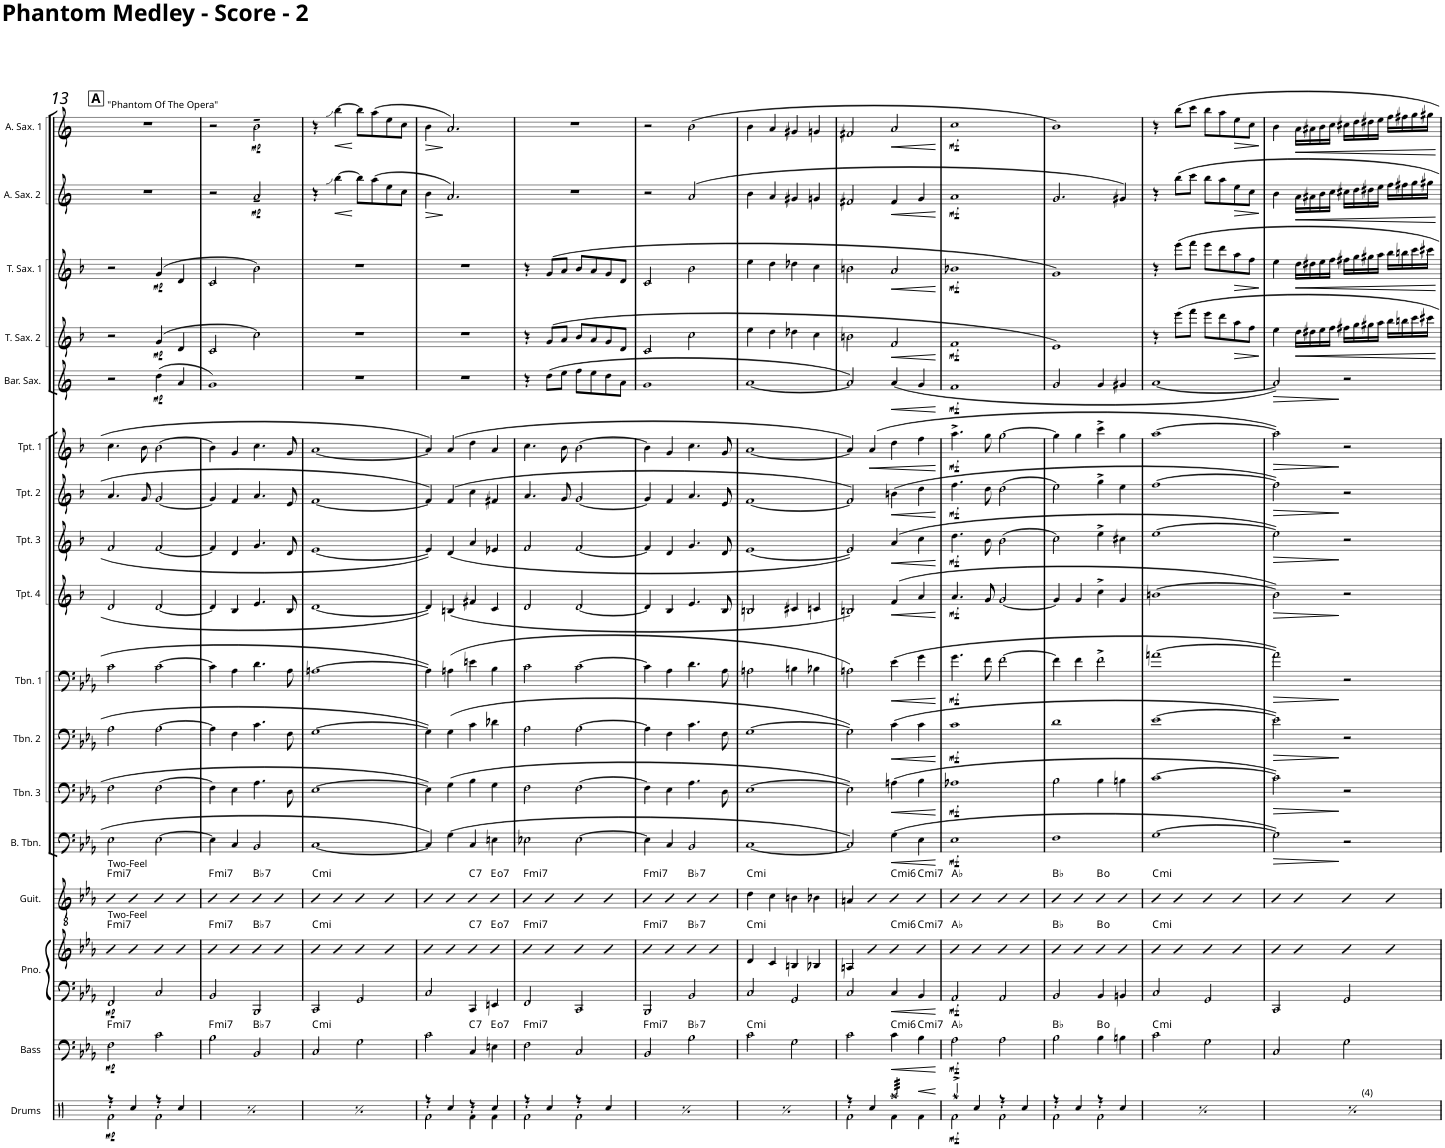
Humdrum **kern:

**kern	**dynam	**kern	**dynam	**harte	**kern	**kern	**dynam	**harte	**kern	**harte	**kern	**dynam	**kern	**dynam	**kern	**dynam	**kern	**dynam	**kern	**dynam	**kern	**dynam	**kern	**dynam	**kern	**dynam	**kern	**dynam	**kern	**dynam	**kern	**dynam	**kern	**dynam	**kern	**dynam
*part17	*part17	*part16	*part16	*part16	*part15	*part15	*part15	*part15	*part14	*part14	*part13	*part13	*part12	*part12	*part11	*part11	*part10	*part10	*part9	*part9	*part8	*part8	*part7	*part7	*part6	*part6	*part5	*part5	*part4	*part4	*part3	*part3	*part2	*part2	*part1	*part1
*staff18	*staff18	*staff17	*staff17	*	*staff16	*staff15	*staff15/16	*	*staff14	*	*staff13	*staff13	*staff12	*staff12	*staff11	*staff11	*staff10	*staff10	*staff9	*staff9	*staff8	*staff8	*staff7	*staff7	*staff6	*staff6	*staff5	*staff5	*staff4	*staff4	*staff3	*staff3	*staff2	*staff2	*staff1	*staff1
*I"Drums	*	*I"Bass	*	*	*I"Piano	*	*	*	*I"Guitar	*	*I"Bass Bone	*	*I"Trombone 3	*	*I"Trombone 2	*	*I"Trombone 1	*	*I"Trumpet 4	*	*I"Trumpet 3	*	*I"Trumpet 2	*	*I"Trumpet 1	*	*I"Bari Sax	*	*I"Tenor Sax 2	*	*I"Tenor Sax 1	*	*I"Alto Sax 2	*	*I"Alto Sax 1	*
*I'Drums	*	*I'Bass	*	*	*I'Pno.	*	*	*	*I'Guit.	*	*	*	*I'Tbn. 3	*	*I'Tbn. 2	*	*I'Tbn. 1	*	*I'Tpt. 4	*	*I'Tpt. 3	*	*I'Tpt. 2	*	*I'Tpt. 1	*	*I'Bar. Sax.	*	*I'T. Sax. 2	*	*I'T. Sax. 1	*	*I'A. Sax. 2	*	*I'A. Sax. 1	*
!!LO:PB:g=z
*clefX	*	*clefF4	*	*	*clefF4	*clefG2	*	*	*clefGv2	*	*clefF4	*	*clefF4	*	*clefF4	*	*clefF4	*	*clefG2	*	*clefG2	*	*clefG2	*	*clefG2	*	*clefG2	*	*clefG2	*	*clefG2	*	*clefG2	*	*clefG2	*
*	*	*Trd7c12	*	*	*	*	*	*	*	*	*	*	*	*	*	*	*	*	*Trd1c2	*	*Trd1c2	*	*Trd1c2	*	*Trd1c2	*	*Trd12c21	*	*Trd8c14	*	*Trd8c14	*	*Trd5c9	*	*Trd5c9	*
*k[]	*	*k[b-e-a-]	*	*	*k[b-e-a-]	*k[b-e-a-]	*	*	*k[b-e-a-]	*	*k[b-e-a-]	*	*k[b-e-a-]	*	*k[b-e-a-]	*	*k[b-e-a-]	*	*k[b-]	*	*k[b-]	*	*k[b-]	*	*k[b-]	*	*k[]	*	*k[b-]	*	*k[b-]	*	*k[]	*	*k[]	*
*M4/4	*	*M4/4	*	*	*M4/4	*M4/4	*	*	*M4/4	*	*M4/4	*	*M4/4	*	*M4/4	*	*M4/4	*	*M4/4	*	*M4/4	*	*M4/4	*	*M4/4	*	*M4/4	*	*M4/4	*	*M4/4	*	*M4/4	*	*M4/4	*
=13	=13	=13	=13	=13	=13	=13	=13	=13	=13	=13	=13	=13	=13	=13	=13	=13	=13	=13	=13	=13	=13	=13	=13	=13	=13	=13	=13	=13	=13	=13	=13	=13	=13	=13	=13	=13
*^	*	*	*	*	*	*	*	*	*	*	*	*	*	*	*	*	*	*	*	*	*	*	*	*	*	*	*	*	*	*	*	*	*	*	*	*
!	!	!	!	!	!	!	!	!	!	!LO:TX:a:t=Two-Feel	!	!	!	!	!	!	!	!	!	!	!	!	!	!	!	!	!	!	!	!	!	!	!	!	!	!	!
!	!	!	!	!	!	!	!LO:TX:a:t=Two-Feel	!	!	!	!	!	!	!	!	!	!	!	!	!	!	!	!	!	!	!	!	!	!	!	!	!	!	!	!	!	!
!	!	!LO:DY:b	!	!LO:DY:b	!LO:H:kt=mi7	!	!	!LO:DY:b=2	!LO:H:kt=mi7	!	!LO:H:kt=mi7	!	!	!	!	!	!	!	!	!	!	!	!	!	!	!	!	!	!	!	!	!	!	!	!	!	!
4r	2Rf\	mp	2F\	mp	F:min7	2FF/	4B-	mp	F:min7	4B-	F:min7	2E-\	.	2F\	.	2A-\	.	2c\	.	2d/	.	2f/	.	4.a/	.	4.cc\	.	2r	.	2r	.	2r	.	1r	.	1r	.
4Rcc/	.	.	.	.	.	.	4B-	.	.	4B-	.	.	.	.	.	.	.	.	.	.	.	.	.	.	.	.	.	.	.	.	.	.	.	.	.	.	.
.	.	.	.	.	.	.	.	.	.	.	.	.	.	.	.	.	.	.	.	.	.	.	.	8g/	.	8b-\	.	.	.	.	.	.	.	.	.	.	.
!	!	!	!	!	!	!	!	!	!	!	!	!	!	!	!	!	!	!	!	!	!	!	!	!	!	!	!	!	!LO:DY:b	!	!LO:DY:b	!	!LO:DY:b	!	!	!	!
4r	2Rf\	.	2c\	.	.	2C/	4B-	.	.	4B-	.	[2E-\	.	[2F\	.	[2A-\	.	[2c\	.	[2d/	.	[2f/	.	[2g/	.	[2b-\	.	(4dd\	mp	(4g/	mp	(4g/	mp	.	.	.	.
4Rcc/	.	.	.	.	.	.	4B-	.	.	4B-	.	.	.	.	.	.	.	.	.	.	.	.	.	.	.	.	.	4a/	.	4d/	.	4d/	.	.	.	.	.
=14	=14	=14	=14	=14	=14	=14	=14	=14	=14	=14	=14	=14	=14	=14	=14	=14	=14	=14	=14	=14	=14	=14	=14	=14	=14	=14	=14	=14	=14	=14	=14	=14	=14	=14	=14	=14	=14
!	!	!LO:DY:b	!	!	!LO:H:kt=mi7	!	!	!	!LO:H:kt=mi7	!	!LO:H:kt=mi7	!	!	!	!	!	!	!	!	!	!	!	!	!	!	!	!	!	!	!	!	!	!	!	!	!	!
4r	2Rf\	mp	2B-\	.	F:min7	2BB-/	4B-	.	F:min7	4B-	F:min7	4E-\]	.	4F\]	.	4A-\]	.	4c\]	.	4d/]	.	4f/]	.	4g/]	.	4b-\]	.	1g)	.	2c/	.	2c/	.	2r	.	2r	.
4Rcc/	.	.	.	.	.	.	4B-	.	.	4B-	.	4C/	.	4E-\	.	4F\	.	4A-\	.	4B-/	.	4d/	.	4f/	.	4g/	.	.	.	.	.	.	.	.	.	.	.
!	!	!	!	!	!LO:H:kt=7	!	!	!	!LO:H:kt=7	!	!LO:H:kt=7	!	!	!	!	!	!	!	!	!	!	!	!	!	!	!	!	!	!	!	!	!	!	!	!LO:DY:b	!	!LO:DY:b
4r	2Rf\	.	2BB-/	.	Bb:7	2BBB-/	4B-	.	Bb:7	4B-	Bb:7	2BB-/	.	4.A-\	.	4.c\	.	4.d\	.	4.e/	.	4.g/	.	4.a/	.	4.cc\	.	.	.	2cc\)	.	2b-\)	.	2a~/	mp	2b~\	mp
4Rcc/	.	.	.	.	.	.	4B-	.	.	4B-	.	.	.	.	.	.	.	.	.	.	.	.	.	.	.	.	.	.	.	.	.	.	.	.	.	.	.
.	.	.	.	.	.	.	.	.	.	.	.	.	.	8D\	.	8F\	.	8A-\	.	8B-/	.	8d/	.	8e/	.	8g/	.	.	.	.	.	.	.	.	.	.	.
=15	=15	=15	=15	=15	=15	=15	=15	=15	=15	=15	=15	=15	=15	=15	=15	=15	=15	=15	=15	=15	=15	=15	=15	=15	=15	=15	=15	=15	=15	=15	=15	=15	=15	=15	=15	=15	=15
!	!	!LO:DY:b	!	!	!LO:H:kt=mi	!	!	!	!LO:H:kt=mi	!	!LO:H:kt=mi	!	!	!	!	!	!	!	!	!	!	!	!	!	!	!	!	!	!	!	!	!	!	!	!	!	!
4r	2Rf\	mp	2C/	.	C:min	2CC/	4B-	.	C:min	4B-	C:min	[1C	.	[1E-	.	[1G	.	[1An	.	[1d	.	[1e	.	[1f	.	[1a	.	1r	.	1r	.	1r	.	4r	.	4r	.
!	!	!	!	!	!	!	!	!	!	!	!	!	!	!	!	!	!	!	!	!	!	!	!	!	!	!	!	!	!	!	!	!	!	!	!LO:HP:b	!	!LO:HP:b
4Rcc/	.	.	.	.	.	.	4B-	.	.	4B-	.	.	.	.	.	.	.	.	.	.	.	.	.	.	.	.	.	.	.	.	.	.	.	[4bb\	<	[4bb\	<
4r	2Rf\	.	2G\	.	.	2GG/	4B-	.	.	4B-	.	.	.	.	.	.	.	.	.	.	.	.	.	.	.	.	.	.	.	.	.	.	.	8bb\L]	[	8bb\L]	[
.	.	.	.	.	.	.	.	.	.	.	.	.	.	.	.	.	.	.	.	.	.	.	.	.	.	.	.	.	.	.	.	.	.	(8aa\	.	(8aa\	.
4Rcc/	.	.	.	.	.	.	4B-	.	.	4B-	.	.	.	.	.	.	.	.	.	.	.	.	.	.	.	.	.	.	.	.	.	.	.	8ee\	.	8ee\	.
.	.	.	.	.	.	.	.	.	.	.	.	.	.	.	.	.	.	.	.	.	.	.	.	.	.	.	.	.	.	.	.	.	.	8cc\J	.	8cc\J	.
=16	=16	=16	=16	=16	=16	=16	=16	=16	=16	=16	=16	=16	=16	=16	=16	=16	=16	=16	=16	=16	=16	=16	=16	=16	=16	=16	=16	=16	=16	=16	=16	=16	=16	=16	=16	=16	=16
!	!	!	!	!	!	!	!	!	!	!	!	!	!	!	!	!	!	!	!	!	!	!	!	!	!	!	!	!	!	!	!	!	!	!	!LO:HP:b	!	!LO:HP:b
4r	2Rf\	.	2c\	.	.	2C/	4B-	.	.	4B-	.	4C/]	.	4E-\]	.	4G\]	.	4A\]	.	4d/]	.	4e/]	.	4f/]	.	4a/]	.	1r	.	1r	.	1r	.	4b\	>	4b\	>
4Rcc/	.	.	.	.	.	.	4B-	.	.	4B-	.	(4G\	.	(4G\	.	(4G\	.	(4An\	.	(4Bn/	.	(4d/	.	(4f/	.	(4a/	.	.	.	.	.	.	.	2.a/)	]	2.a/)	]
!	!	!	!	!	!LO:H:kt=7	!	!	!	!LO:H:kt=7	!	!LO:H:kt=7	!	!	!	!	!	!	!	!	!	!	!	!	!	!	!	!	!	!	!	!	!	!	!	!	!	!
4r	4Rf\	.	4C/	.	C:7	4CC/	4B-	.	C:7	4B-	C:7	4C/	.	4B-\	.	4c\	.	4en\	.	4f#X/	.	4a/	.	4cc\	.	4dd\	.	.	.	.	.	.	.	.	.	.	.
!	!	!	!	!	!LO:H:kt=7	!	!	!	!LO:H:kt=7	!	!LO:H:kt=7	!	!	!	!	!	!	!	!	!	!	!	!	!	!	!	!	!	!	!	!	!	!	!	!	!	!
4Rcc/	4Rf\	.	4En\	.	E:dim7	4EEn/	4B-	.	E:dim7	4B-	E:dim7	4En\	.	4G\	.	4d-X\	.	4B-\	.	4c/	.	4e-X/	.	4f#X/	.	4a/	.	.	.	.	.	.	.	.	.	.	.
=17	=17	=17	=17	=17	=17	=17	=17	=17	=17	=17	=17	=17	=17	=17	=17	=17	=17	=17	=17	=17	=17	=17	=17	=17	=17	=17	=17	=17	=17	=17	=17	=17	=17	=17	=17	=17	=17
!	!	!	!	!	!LO:H:kt=mi7	!	!	!	!LO:H:kt=mi7	!	!LO:H:kt=mi7	!	!	!	!	!	!	!	!	!	!	!	!	!	!	!	!	!	!	!	!	!	!	!	!	!	!
4r	2Rf\	.	2F\	.	F:min7	2FF/	4B-	.	F:min7	4B-	F:min7	2E-X\	.	2F\	.	2A-\	.	2c\	.	2d/	.	2f/	.	4.a/	.	4.cc\	.	4r	.	4r	.	4r	.	1r	.	1r	.
4Rcc/	.	.	.	.	.	.	4B-	.	.	4B-	.	.	.	.	.	.	.	.	.	.	.	.	.	.	.	.	.	(8dd\L	.	(8g/L	.	(8g/L	.	.	.	.	.
.	.	.	.	.	.	.	.	.	.	.	.	.	.	.	.	.	.	.	.	.	.	.	.	8g/	.	8b-\	.	8ee\J	.	8a/J	.	8a/J	.	.	.	.	.
4r	2Rf\	.	2C/	.	.	2CC/	4B-	.	.	4B-	.	[2E-\	.	[2F\	.	[2A-\	.	[2c\	.	[2d/	.	[2f/	.	[2g/	.	[2b-\	.	8ff\L	.	8b-/L	.	8b-/L	.	.	.	.	.
.	.	.	.	.	.	.	.	.	.	.	.	.	.	.	.	.	.	.	.	.	.	.	.	.	.	.	.	8ee\	.	8a/	.	8a/	.	.	.	.	.
4Rcc/	.	.	.	.	.	.	4B-	.	.	4B-	.	.	.	.	.	.	.	.	.	.	.	.	.	.	.	.	.	8dd\	.	8g/	.	8g/	.	.	.	.	.
.	.	.	.	.	.	.	.	.	.	.	.	.	.	.	.	.	.	.	.	.	.	.	.	.	.	.	.	8a\J	.	8d/J	.	8d/J	.	.	.	.	.
=18	=18	=18	=18	=18	=18	=18	=18	=18	=18	=18	=18	=18	=18	=18	=18	=18	=18	=18	=18	=18	=18	=18	=18	=18	=18	=18	=18	=18	=18	=18	=18	=18	=18	=18	=18	=18	=18
!	!	!	!	!	!LO:H:kt=mi7	!	!	!	!LO:H:kt=mi7	!	!LO:H:kt=mi7	!	!	!	!	!	!	!	!	!	!	!	!	!	!	!	!	!	!	!	!	!	!	!	!	!	!
4r	2Rf\	.	2BB-/	.	F:min7	2BBB-/	4B-	.	F:min7	4B-	F:min7	4E-\]	.	4F\]	.	4A-\]	.	4c\]	.	4d/]	.	4f/]	.	4g/]	.	4b-\]	.	1g	.	2c/	.	2c/	.	2r	.	2r	.
4Rcc/	.	.	.	.	.	.	4B-	.	.	4B-	.	4C/	.	4E-\	.	4F\	.	4A-\	.	4B-/	.	4d/	.	4f/	.	4g/	.	.	.	.	.	.	.	.	.	.	.
!	!	!	!	!	!LO:H:kt=7	!	!	!	!LO:H:kt=7	!	!LO:H:kt=7	!	!	!	!	!	!	!	!	!	!	!	!	!	!	!	!	!	!	!	!	!	!	!	!	!	!
4r	2Rf\	.	2B-\	.	Bb:7	2BB-/	4B-	.	Bb:7	4B-	Bb:7	2BB-/	.	4.A-\	.	4.c\	.	4.d\	.	4.e/	.	4.g/	.	4.a/	.	4.cc\	.	.	.	2cc\	.	2b-\	.	(2a/	.	(2b\	.
4Rcc/	.	.	.	.	.	.	4B-	.	.	4B-	.	.	.	.	.	.	.	.	.	.	.	.	.	.	.	.	.	.	.	.	.	.	.	.	.	.	.
.	.	.	.	.	.	.	.	.	.	.	.	.	.	8D\	.	8F\	.	8A-\	.	8B-/	.	8d/	.	8e/	.	8g/	.	.	.	.	.	.	.	.	.	.	.
=19	=19	=19	=19	=19	=19	=19	=19	=19	=19	=19	=19	=19	=19	=19	=19	=19	=19	=19	=19	=19	=19	=19	=19	=19	=19	=19	=19	=19	=19	=19	=19	=19	=19	=19	=19	=19	=19
!	!	!	!	!	!LO:H:kt=mi	!	!	!	!LO:H:kt=mi	!	!LO:H:kt=mi	!	!	!	!	!	!	!	!	!	!	!	!	!	!	!	!	!	!	!	!	!	!	!	!	!	!
4r	2Rf\	.	2c\	.	C:min	2C/	4d/	.	C:min	4d\	C:min	[1C	.	[1E-	.	[1G	.	2An\	.	2Bn/	.	[1e	.	[1f	.	[1a	.	[1a	.	4ee\	.	4ee\	.	4b\	.	4b\	.
4Rcc/	.	.	.	.	.	.	4c/	.	.	4c\	.	.	.	.	.	.	.	.	.	.	.	.	.	.	.	.	.	.	.	4dd\	.	4dd\	.	4a/	.	4a/	.
4r	2Rf\	.	2G\	.	.	2GG/	4Bn/	.	.	4Bn\	.	.	.	.	.	.	.	4Bn\	.	4c#X/	.	.	.	.	.	.	.	.	.	4dd-X\	.	4dd-X\	.	4g#X/	.	4g#X/	.
4Rcc/	.	.	.	.	.	.	4B-X/	.	.	4B-X\	.	.	.	.	.	.	.	4B-X\	.	4cn/	.	.	.	.	.	.	.	.	.	4cc\	.	4cc\	.	4gn/	.	4gn/	.
=20	=20	=20	=20	=20	=20	=20	=20	=20	=20	=20	=20	=20	=20	=20	=20	=20	=20	=20	=20	=20	=20	=20	=20	=20	=20	=20	=20	=20	=20	=20	=20	=20	=20	=20	=20	=20	=20
4r	2Rf\	.	2c\	.	.	2C/	4An/	.	.	4An/	.	2C/])	.	2E-\])	.	2G\])	.	2An\)	.	2Bn/)	.	2e/])	.	2f/])	.	4a/])	.	2a/])	.	2bn\	.	2bn\	.	2f#X/	.	2f#X/	.
!	!	!	!	!	!	!	!	!	!	!	!	!	!	!	!	!	!	!	!	!	!	!	!	!	!	!	!LO:HP:b	!	!	!	!	!	!	!	!	!	!
4Rcc/	.	.	.	.	.	.	4B-	.	.	4B-	.	.	.	.	.	.	.	.	.	.	.	.	.	.	.	(4a/	<	.	.	.	.	.	.	.	.	.	.
!	!	!	!	!LO:HP:b	!LO:H:kt=mi6	!	!	!	!LO:H:kt=mi6	!	!LO:H:kt=mi6	!	!LO:HP:b	!	!LO:HP:b	!	!LO:HP:b	!	!LO:HP:b	!	!LO:HP:b	!	!LO:HP:b	!	!LO:HP:b	!	!	!	!LO:HP:b	!	!LO:HP:b	!	!LO:HP:b	!	!LO:HP:b	!	!LO:HP:b
*tremolo	*	*	*	*	*	*	*	*	*	*	*	*	*	*	*	*	*	*	*	*	*	*	*	*	*	*	*	*	*	*	*	*	*	*	*	*	*
32Raa/LLL	4Rf\	.	4c\	<	C:min6	4C/	4B-	.	C:min6	4B-	C:min6	(4G\	<	(4An\	<	(4c\	<	(4e-\	<	(4f/	<	(4a/	<	(4bn\	<	4dd\	.	(4a/	<	2f/	<	2a/	<	4f#/	<	2a/	<
32Raa/	.	.	.	.	.	.	.	.	.	.	.	.	.	.	.	.	.	.	.	.	.	.	.	.	.	.	.	.	.	.	.	.	.	.	.	.	.
32Raa/	.	.	.	.	.	.	.	.	.	.	.	.	.	.	.	.	.	.	.	.	.	.	.	.	.	.	.	.	.	.	.	.	.	.	.	.	.
32Raa/	.	.	.	.	.	.	.	.	.	.	.	.	.	.	.	.	.	.	.	.	.	.	.	.	.	.	.	.	.	.	.	.	.	.	.	.	.
32Raa/	.	.	.	.	.	.	.	.	.	.	.	.	.	.	.	.	.	.	.	.	.	.	.	.	.	.	.	.	.	.	.	.	.	.	.	.	.
32Raa/	.	.	.	.	.	.	.	.	.	.	.	.	.	.	.	.	.	.	.	.	.	.	.	.	.	.	.	.	.	.	.	.	.	.	.	.	.
32Raa/	.	.	.	.	.	.	.	.	.	.	.	.	.	.	.	.	.	.	.	.	.	.	.	.	.	.	.	.	.	.	.	.	.	.	.	.	.
32Raa/	.	.	.	.	.	.	.	.	.	.	.	.	.	.	.	.	.	.	.	.	.	.	.	.	.	.	.	.	.	.	.	.	.	.	.	.	.
!	!	!	!	!	!LO:H:kt=mi7	!	!	!	!LO:H:kt=mi7	!	!LO:H:kt=mi7	!	!	!	!	!	!	!	!	!	!	!	!	!	!	!	!	!	!	!	!	!	!	!	!	!	!
32Raa/	4Rf\	.	4B-\	.	C:min7	4BB-/	4B-	.	C:min7	4B-	C:min7	4E-\	.	4B-\	.	4c\	.	4g\	.	4a/	.	4cc\	.	4dd\	.	4ff\	.	4g/	.	.	.	.	.	4g/	.	.	.
32Raa/	.	.	.	.	.	.	.	.	.	.	.	.	.	.	.	.	.	.	.	.	.	.	.	.	.	.	.	.	.	.	.	.	.	.	.	.	.
32Raa/	.	.	.	.	.	.	.	.	.	.	.	.	.	.	.	.	.	.	.	.	.	.	.	.	.	.	.	.	.	.	.	.	.	.	.	.	.
32Raa/	.	.	.	.	.	.	.	.	.	.	.	.	.	.	.	.	.	.	.	.	.	.	.	.	.	.	.	.	.	.	.	.	.	.	.	.	.
32Raa/	.	.	.	.	.	.	.	.	.	.	.	.	.	.	.	.	.	.	.	.	.	.	.	.	.	.	.	.	.	.	.	.	.	.	.	.	.
32Raa/	.	.	.	.	.	.	.	.	.	.	.	.	.	.	.	.	.	.	.	.	.	.	.	.	.	.	.	.	.	.	.	.	.	.	.	.	.
32Raa/	.	.	.	.	.	.	.	.	.	.	.	.	.	.	.	.	.	.	.	.	.	.	.	.	.	.	.	.	.	.	.	.	.	.	.	.	.
32Raa/JJJ	.	.	.	.	.	.	.	.	.	.	.	.	.	.	.	.	.	.	.	.	.	.	.	.	.	.	.	.	.	.	.	.	.	.	.	.	.
*Xtremolo	*	*	*	*	*	*	*	*	*	*	*	*	*	*	*	*	*	*	*	*	*	*	*	*	*	*	*	*	*	*	*	*	*	*	*	*	*
*v	*v	*	*	*	*	*	*	*	*	*	*	*	*	*	*	*	*	*	*	*	*	*	*	*	*	*	*	*	*	*	*	*	*	*	*	*	*
.	.	.	[	.	.	.	.	.	.	.	.	[	.	[	.	[	.	[	.	[	.	[	.	[	.	[	.	[	.	[	.	[	.	[	.	[
=21	=21	=21	=21	=21	=21	=21	=21	=21	=21	=21	=21	=21	=21	=21	=21	=21	=21	=21	=21	=21	=21	=21	=21	=21	=21	=21	=21	=21	=21	=21	=21	=21	=21	=21	=21	=21
*^	*	*	*	*	*	*	*	*	*	*	*	*	*	*	*	*	*	*	*	*	*	*	*	*	*	*	*	*	*	*	*	*	*	*	*	*
!	!	!LO:DY:b	!	!LO:DY:b	!	!	!	!LO:DY:b=2	!	!	!	!	!LO:DY:b	!	!LO:DY:b	!	!LO:DY:b	!	!LO:DY:b	!	!LO:DY:b	!	!LO:DY:b	!	!LO:DY:b	!	!LO:DY:b	!	!LO:DY:b	!	!LO:DY:b	!	!LO:DY:b	!	!LO:DY:b	!	!LO:DY:b
4Raa^/	2Rf\	mf	2A-\	mf	Ab:maj	2AA-/	4B-	mf	Ab:maj	4B-	Ab:maj	1E-	mf	1A-X	mf	1c	mf	4.g\	mf	4.a/	mf	4.dd\	mf	4.ff\	mf	4.aa^\	mf	1f	mf	1f	mf	1b-X	mf	1a	mf	1cc	mf
4Rcc/	.	.	.	.	.	.	4B-	.	.	4B-	.	.	.	.	.	.	.	.	.	.	.	.	.	.	.	.	.	.	.	.	.	.	.	.	.	.	.
.	.	.	.	.	.	.	.	.	.	.	.	.	.	.	.	.	.	8f\	.	8g/	.	8b-\	.	8dd\	.	8gg\	.	.	.	.	.	.	.	.	.	.	.
4r	2Rf\	.	2A-\	.	.	2AA-/	4B-	.	.	4B-	.	.	.	.	.	.	.	[2f\	.	[2g/	.	(2b-\	.	(2dd\	.	[2gg\	.	.	.	.	.	.	.	.	.	.	.
4Rcc/	.	.	.	.	.	.	4B-	.	.	4B-	.	.	.	.	.	.	.	.	.	.	.	.	.	.	.	.	.	.	.	.	.	.	.	.	.	.	.
=22	=22	=22	=22	=22	=22	=22	=22	=22	=22	=22	=22	=22	=22	=22	=22	=22	=22	=22	=22	=22	=22	=22	=22	=22	=22	=22	=22	=22	=22	=22	=22	=22	=22	=22	=22	=22	=22
4r	2Rf\	.	2B-\	.	Bb:maj	2BB-/	4B-	.	Bb:maj	4B-	Bb:maj	1F	.	2B-\	.	1d	.	4f\]	.	4g/]	.	2cc\)	.	2ee\)	.	4gg\]	.	2g/	.	1e)	.	1g)	.	2.g/	.	1b)	.
4Rcc/	.	.	.	.	.	.	4B-	.	.	4B-	.	.	.	.	.	.	.	4f\	.	4g/	.	.	.	.	.	4gg\	.	.	.	.	.	.	.	.	.	.	.
4r	2Rf\	.	4B-\	.	B:dim	4BB-/	4B-	.	B:dim	4B-	B:dim	.	.	4B-\	.	.	.	2f^\	.	4cc^\	.	4ee^\	.	4gg^\	.	4ccc^\	.	4g/	.	.	.	.	.	.	.	.	.
4Rcc/	.	.	4Bn\	.	.	4BBn/	4B-	.	.	4B-	.	.	.	4Bn\	.	.	.	.	.	4g/	.	4cc#X\	.	4ee\	.	4gg\	.	4g#X/	.	.	.	.	.	4g#X/)	.	.	.
=23	=23	=23	=23	=23	=23	=23	=23	=23	=23	=23	=23	=23	=23	=23	=23	=23	=23	=23	=23	=23	=23	=23	=23	=23	=23	=23	=23	=23	=23	=23	=23	=23	=23	=23	=23	=23	=23
!	!	!	!	!	!LO:H:kt=mi	!	!	!	!LO:H:kt=mi	!	!LO:H:kt=mi	!	!	!	!	!	!	!	!	!	!	!	!	!	!	!	!	!	!	!	!	!	!	!	!	!	!
4r	2Rf\	.	2c\	.	C:min	2C/	4B-	.	C:min	4B-	C:min	[1G	.	[1c	.	[1e-	.	[1an	.	[1bn	.	[1ee	.	[1ff	.	[1aa	.	[1a	.	4r	.	4r	.	4r	.	4r	.
4Rcc/	.	.	.	.	.	.	4B-	.	.	4B-	.	.	.	.	.	.	.	.	.	.	.	.	.	.	.	.	.	.	.	8eee\L	.	8eee\L	.	8bb\L	.	8bb\L	.
.	.	.	.	.	.	.	.	.	.	.	.	.	.	.	.	.	.	.	.	.	.	.	.	.	.	.	.	.	.	8fff\J	.	8fff\J	.	8ccc\J	.	8ccc\J	.
4r	2Rf\	.	2G\	.	.	2GG/	4B-	.	.	4B-	.	.	.	.	.	.	.	.	.	.	.	.	.	.	.	.	.	.	.	8eee\L	.	8eee\L	.	8bb\L	.	8bb\L	.
.	.	.	.	.	.	.	.	.	.	.	.	.	.	.	.	.	.	.	.	.	.	.	.	.	.	.	.	.	.	8ddd\	.	8ddd\	.	8aa\	.	8aa\	.
!	!	!	!	!	!	!	!	!	!	!	!	!	!	!	!	!	!	!	!	!	!	!	!	!	!	!	!	!	!	!	!LO:HP:b	!	!LO:HP:b	!	!LO:HP:b	!	!LO:HP:b
4Rcc/	.	.	.	.	.	.	4B-	.	.	4B-	.	.	.	.	.	.	.	.	.	.	.	.	.	.	.	.	.	.	.	8aa\	>	8aa\	>	8ee\	>	8ee\	>
.	.	.	.	.	.	.	.	.	.	.	.	.	.	.	.	.	.	.	.	.	.	.	.	.	.	.	.	.	.	8ff\J	.	8ff\J	.	8cc\J	.	8cc\J	.
*v	*v	*	*	*	*	*	*	*	*	*	*	*	*	*	*	*	*	*	*	*	*	*	*	*	*	*	*	*	*	*	*	*	*	*	*	*	*
.	.	.	.	.	.	.	.	.	.	.	.	.	.	.	.	.	.	.	.	.	.	.	.	.	.	.	.	.	.	]	.	]	.	]	.	]
=24	=24	=24	=24	=24	=24	=24	=24	=24	=24	=24	=24	=24	=24	=24	=24	=24	=24	=24	=24	=24	=24	=24	=24	=24	=24	=24	=24	=24	=24	=24	=24	=24	=24	=24	=24	=24
*^	*	*	*	*	*	*	*	*	*	*	*	*	*	*	*	*	*	*	*	*	*	*	*	*	*	*	*	*	*	*	*	*	*	*	*	*
!	!	!	!	!	!	!	!	!	!	!	!	!	!LO:HP:b	!	!LO:HP:b	!	!LO:HP:b	!	!LO:HP:b	!	!LO:HP:b	!	!LO:HP:b	!	!LO:HP:b	!	!LO:HP:b	!	!LO:HP:b	!	!	!	!	!	!	!	!
4r	2Rf\	.	2C/	.	.	2CC/	4B-	.	.	4B-	.	2G\])	>	2c\])	>	2e-\])	>	2a\])	>	2b\])	>	2ee\])	>	2ff\])	>	2aa\])	>	2a/])	>	4ee\	.	4ee\	.	4b\	.	4b\	.
!	!	!	!	!	!	!	!	!	!	!	!	!	!	!	!	!	!	!	!	!	!	!	!	!	!	!	!	!	!	!	!LO:HP:b	!	!LO:HP:b	!	!LO:HP:b	!	!LO:HP:b
4Rcc/	.	.	.	.	.	.	4B-	.	.	4B-	.	.	.	.	.	.	.	.	.	.	.	.	.	.	.	.	.	.	.	16dd\LL	<	16dd\LL	<	16a\LL	<	16a\LL	<
.	.	.	.	.	.	.	.	.	.	.	.	.	.	.	.	.	.	.	.	.	.	.	.	.	.	.	.	.	.	16dd#X\	.	16dd#X\	.	16a#X\	.	16a#X\	.
.	.	.	.	.	.	.	.	.	.	.	.	.	.	.	.	.	.	.	.	.	.	.	.	.	.	.	.	.	.	16ee\	.	16ee\	.	16b\	.	16b\	.
.	.	.	.	.	.	.	.	.	.	.	.	.	.	.	.	.	.	.	.	.	.	.	.	.	.	.	.	.	.	16ff\JJ	.	16ff\JJ	.	16cc\JJ	.	16cc\JJ	.
4r	2Rf\	.	2G\	.	.	2GG/	4B-	.	.	4B-	.	2r	]	2r	]	2r	]	2r	]	2r	]	2r	]	2r	]	2r	]	2r	]	16ff#X\LL	.	16ff#X\LL	.	16cc#X\LL	.	16cc#X\LL	.
.	.	.	.	.	.	.	.	.	.	.	.	.	.	.	.	.	.	.	.	.	.	.	.	.	.	.	.	.	.	16gg\	.	16gg\	.	16dd\	.	16dd\	.
.	.	.	.	.	.	.	.	.	.	.	.	.	.	.	.	.	.	.	.	.	.	.	.	.	.	.	.	.	.	16gg#X\	.	16gg#X\	.	16dd#X\	.	16dd#X\	.
.	.	.	.	.	.	.	.	.	.	.	.	.	.	.	.	.	.	.	.	.	.	.	.	.	.	.	.	.	.	16aa\JJ	.	16aa\JJ	.	16ee\JJ	.	16ee\JJ	.
4Rcc/	.	.	.	.	.	.	4B-	.	.	4B-	.	.	.	.	.	.	.	.	.	.	.	.	.	.	.	.	.	.	.	16bb-\LL	.	16bb-\LL	.	16ff\LL	.	16ff\LL	.
.	.	.	.	.	.	.	.	.	.	.	.	.	.	.	.	.	.	.	.	.	.	.	.	.	.	.	.	.	.	16bbn\	.	16bbn\	.	16ff#X\	.	16ff#X\	.
.	.	.	.	.	.	.	.	.	.	.	.	.	.	.	.	.	.	.	.	.	.	.	.	.	.	.	.	.	.	16ccc\	.	16ccc\	.	16gg\	.	16gg\	.
.	.	.	.	.	.	.	.	.	.	.	.	.	.	.	.	.	.	.	.	.	.	.	.	.	.	.	.	.	.	16ccc#X\JJ	.	16ccc#X\JJ	.	16gg#X\JJ	.	16gg#X\JJ	.
*v	*v	*	*	*	*	*	*	*	*	*	*	*	*	*	*	*	*	*	*	*	*	*	*	*	*	*	*	*	*	*	*	*	*	*	*	*	*
.	.	.	.	.	.	.	.	.	.	.	.	.	.	.	.	.	.	.	.	.	.	.	.	.	.	.	.	.	.	[	.	[	.	[	.	[
=	=	=	=	=	=	=	=	=	=	=	=	=	=	=	=	=	=	=	=	=	=	=	=	=	=	=	=	=	=	=	=	=	=	=	=	=
*-	*-	*-	*-	*-	*-	*-	*-	*-	*-	*-	*-	*-	*-	*-	*-	*-	*-	*-	*-	*-	*-	*-	*-	*-	*-	*-	*-	*-	*-	*-	*-	*-	*-	*-	*-	*-
